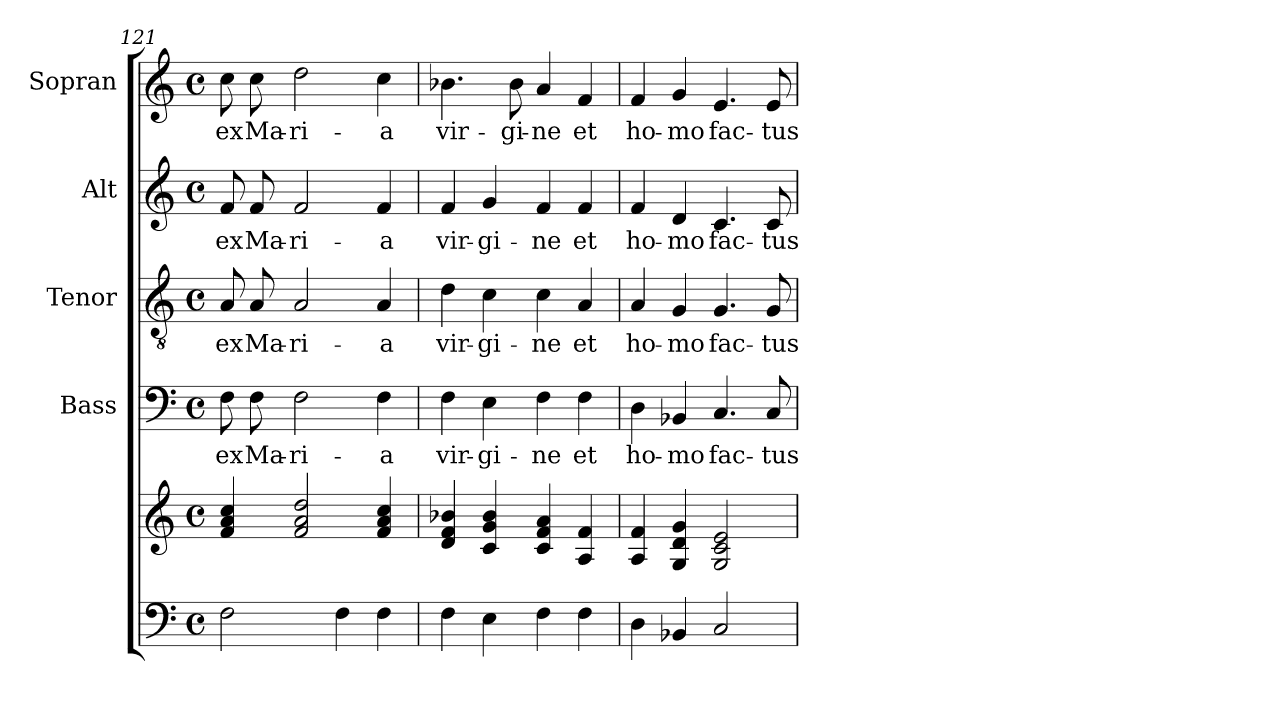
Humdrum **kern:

**kern	**kern	**kern	**text	**kern	**text	**kern	**text	**kern	**text
*part5	*part5	*part4	*part4	*part3	*part3	*part2	*part2	*part1	*part1
*staff6	*staff5	*staff4	*staff4	*staff3	*staff3	*staff2	*staff2	*staff1	*staff1
*	*	*I"Bass	*	*I"Tenor	*	*I"Alt	*	*I"Sopran	*
*	*	*I'B.	*	*I'T.	*	*I'A.	*	*I'S.	*
*clefF4	*clefG2	*clefF4	*	*clefGv2	*	*clefG2	*	*clefG2	*
*k[]	*k[]	*k[]	*	*k[]	*	*k[]	*	*k[]	*
*C:	*C:	*C:	*	*C:	*	*C:	*	*C:	*
*M4/4	*M4/4	*M4/4	*	*M4/4	*	*M4/4	*	*M4/4	*
*met(c)	*met(c)	*met(c)	*	*met(c)	*	*met(c)	*	*met(c)	*
=121	=121	=121	=121	=121	=121	=121	=121	=121	=121
!	!	!	!LO:LY:b	!	!LO:LY:b	!	!LO:LY:b	!	!LO:LY:b
2F\	4f/ 4a/ 4cc/	8F\	ex	8A/	ex	8f/	ex	8cc\	ex
!	!	!	!LO:LY:b	!	!LO:LY:b	!	!LO:LY:b	!	!LO:LY:b
.	.	8F\	Ma-	8A/	Ma-	8f/	Ma-	8cc\	Ma-
!	!	!	!LO:LY:b	!	!LO:LY:b	!	!LO:LY:b	!	!LO:LY:b
.	2f/ 2a/ 2dd/	2F\	-ri-	2A/	-ri-	2f/	-ri-	2dd\	-ri-
4F\	.	.	.	.	.	.	.	.	.
!	!	!	!LO:LY:b	!	!LO:LY:b	!	!LO:LY:b	!	!LO:LY:b
4F\	4f/ 4a/ 4cc/	4F\	-a	4A/	-a	4f/	-a	4cc\	-a
=122	=122	=122	=122	=122	=122	=122	=122	=122	=122
!	!	!	!LO:LY:b	!	!LO:LY:b	!	!LO:LY:b	!	!LO:LY:b
4F\	4d/ 4f/ 4b-X/	4F\	vir-	4d\	vir-	4f/	vir-	4.b-X\	vir-
!	!	!	!LO:LY:b	!	!LO:LY:b	!	!LO:LY:b	!	!
4E\	4c/ 4g/ 4b-/	4E\	-gi-	4c\	-gi-	4g/	-gi-	.	.
!	!	!	!	!	!	!	!	!	!LO:LY:b
.	.	.	.	.	.	.	.	8b-\	-gi-
!	!	!	!LO:LY:b	!	!LO:LY:b	!	!LO:LY:b	!	!LO:LY:b
4F\	4c/ 4f/ 4a/	4F\	-ne	4c\	-ne	4f/	-ne	4a/	-ne
!	!	!	!LO:LY:b	!	!LO:LY:b	!	!LO:LY:b	!	!LO:LY:b
4F\	4A/ 4f/	4F\	et	4A/	et	4f/	et	4f/	et
=123	=123	=123	=123	=123	=123	=123	=123	=123	=123
!	!	!	!LO:LY:b	!	!LO:LY:b	!	!LO:LY:b	!	!LO:LY:b
4D\	4A/ 4f/	4D\	ho-	4A/	ho-	4f/	ho-	4f/	ho-
!	!	!	!LO:LY:b	!	!LO:LY:b	!	!LO:LY:b	!	!LO:LY:b
4BB-X/	4G/ 4d/ 4g/	4BB-X/	-mo	4G/	-mo	4d/	-mo	4g/	-mo
!	!	!	!LO:LY:b	!	!LO:LY:b	!	!LO:LY:b	!	!LO:LY:b
2C/	2G/ 2c/ 2e/	4.C/	fac-	4.G/	fac-	4.c/	fac-	4.e/	fac-
!	!	!	!LO:LY:b	!	!LO:LY:b	!	!LO:LY:b	!	!LO:LY:b
.	.	8C/	-tus	8G/	-tus	8c/	-tus	8e/	-tus
=	=	=	=	=	=	=	=	=	=
*-	*-	*-	*-	*-	*-	*-	*-	*-	*-
